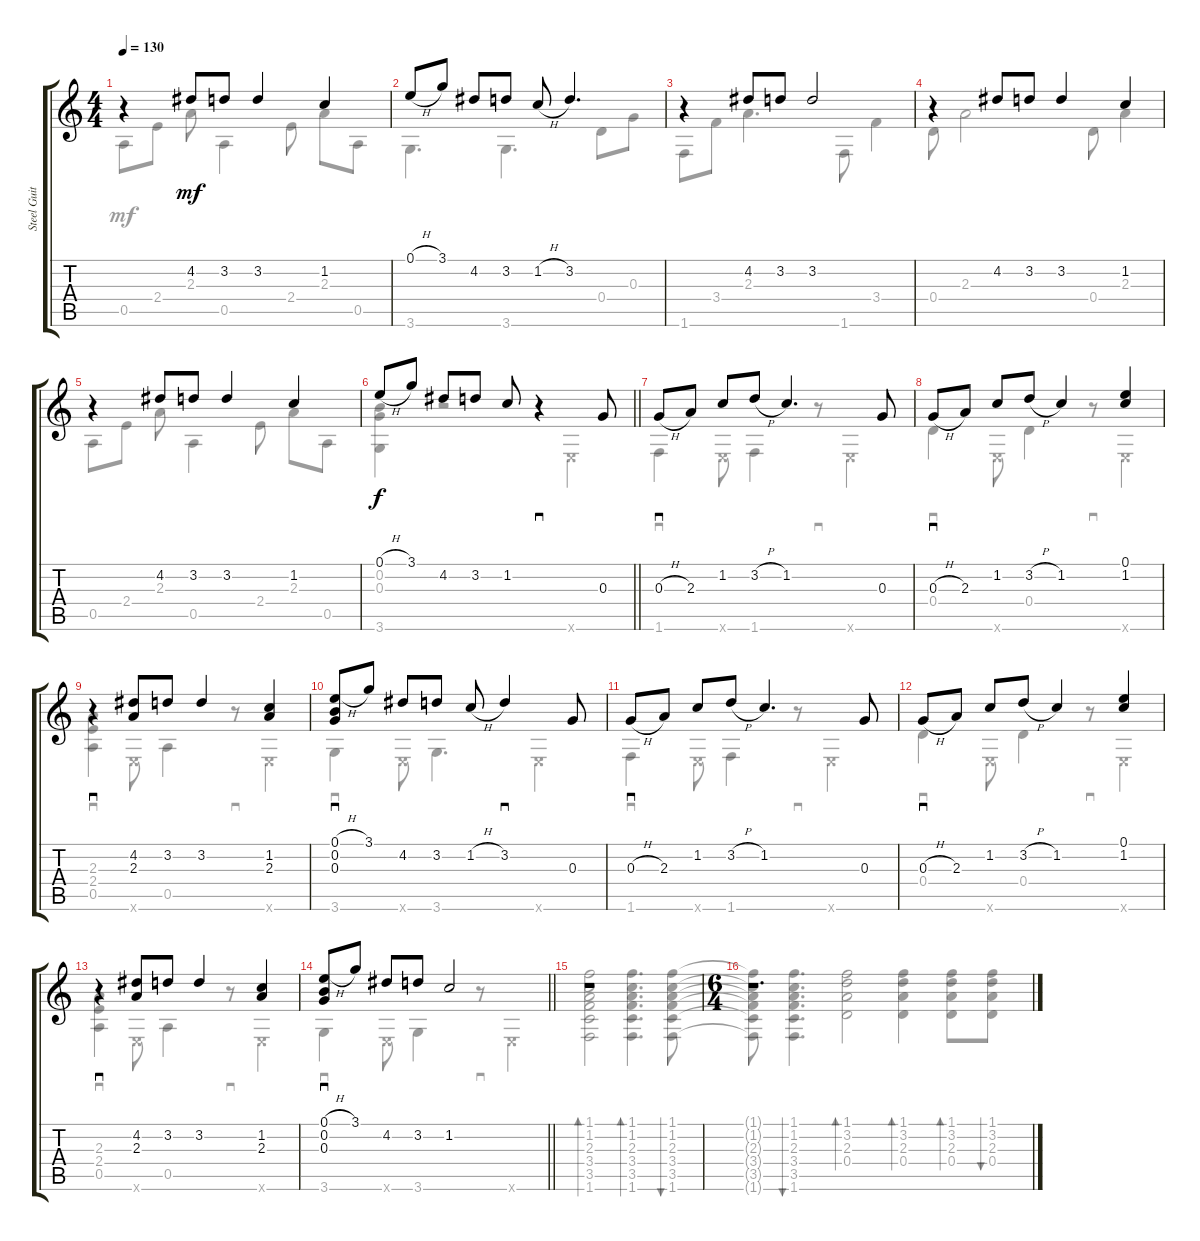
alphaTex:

\track ("Steel Guitar" "Steel Guit") {instrument acousticguitarsteel}
\staff {score tabs}
\tuning (E4 B3 G3 D3 A2 E2) {hide}
\voice
\ts (4 4)
\tempo 130
\clef g2
\ks c
r.4{dy mf} 4.2.8 3.2.8 3.2.4 1.2.4 |
0.1{h}.8 3.1.8 4.2.8 3.2.8 1.2{h}.8 3.2.4{d} |
r.4 4.2.8 3.2.8 3.2.2 |
r.4 4.2.8 3.2.8 3.2.4 1.2.4 |
r.4 4.2.8 3.2.8 3.2.4 1.2.4 |
\barLineRight lightlight
0.1{h}.8{dy f} 3.1.8 4.2.8 3.2.8 1.2.8 r.4{sd} 0.3.8 |
0.3{h}.8{sd} 2.3.8 1.2.8 3.2{h}.8 1.2.4{d} 0.3.8 |
0.3{h}.8{sd} 2.3.8 1.2.8 3.2{h}.8 1.2.4 (0.1 1.2).4 |
r.4{sd} (4.2 2.3).8 3.2.8 3.2.4 (1.2 2.3).4 |
(0.1{h} 0.2 0.3).8{sd} 3.1.8 4.2.8 3.2.8 1.2{h}.8 3.2.4{sd} 0.3.8 |
0.3{h}.8{sd} 2.3.8 1.2.8 3.2{h}.8 1.2.4{d} 0.3.8 |
0.3{h}.8{sd} 2.3.8 1.2.8 3.2{h}.8 1.2.4 (0.1 1.2).4 |
r.4{sd} (4.2 2.3).8 3.2.8 3.2.4 (1.2 2.3).4 |
\barLineRight lightlight
(0.1{h} 0.2 0.3).8{sd} 3.1.8 4.2.8 3.2.8 1.2.2 |
r.1 |
\ts (6 4)
r.1{d}
\voice
\clef g2
\ottava regular
\simile none
\ks c
0.5.8{dy mf} 2.4.8 2.3.8 0.5.4 2.4.8 2.3.8 0.5.8 |
3.6.4{d} 3.6.4{d} 0.4.8 0.3.8 |
1.6.8 3.4.8 2.3.4{d} 1.6.8 3.4.4 |
0.4.8 2.3.2 0.4.8 2.3.4 |
0.5.8 2.4.8 2.3.8 0.5.4 2.4.8 2.3.8 0.5.8 |
\barLineRight lightlight
(0.2 0.3 3.6).4{dy f} r.2 0.6{x}.4 |
1.6.4{sd} 0.6{x}.8 1.6.4 r.8{sd} 0.6{x}.4 |
0.4.4{sd} 0.6{x}.8 0.4.4 r.8{sd} 0.6{x}.4 |
(2.3 2.4 0.5).4{sd} 0.6{x}.8 0.5.4 r.8{sd} 0.6{x}.4 |
3.6.4{sd} 0.6{x}.8 3.6.4{d} 0.6{x}.4 |
1.6.4{sd} 0.6{x}.8 1.6.4 r.8{sd} 0.6{x}.4 |
0.4.4{sd} 0.6{x}.8 0.4.4 r.8{sd} 0.6{x}.4 |
(2.3 2.4 0.5).4{sd} 0.6{x}.8 0.5.4 r.8{sd} 0.6{x}.4 |
\barLineRight lightlight
3.6.4{sd} 0.6{x}.8 3.6.4 r.8{sd} 0.6{x}.4 |
(1.1 1.2 2.3 3.4 3.5 1.6).2{bd 30} (1.1 1.2 2.3 3.4 3.5 1.6).4{d bd 30} (1.1 1.2 2.3 3.4 3.5 1.6).8{bu 30} |
(1.1{t} 1.2{t} 2.3{t} 3.4{t} 3.5{t} 1.6{t}).8 (1.1 1.2 2.3 3.4 3.5 1.6).4{d bu 30} (1.1 3.2 2.3 0.4).2{bd 30} (1.1 3.2 2.3 0.4).4{bd 30} (1.1 3.2 2.3 0.4).8{bd 30} (1.1 3.2 2.3 0.4).8{bu 30}
